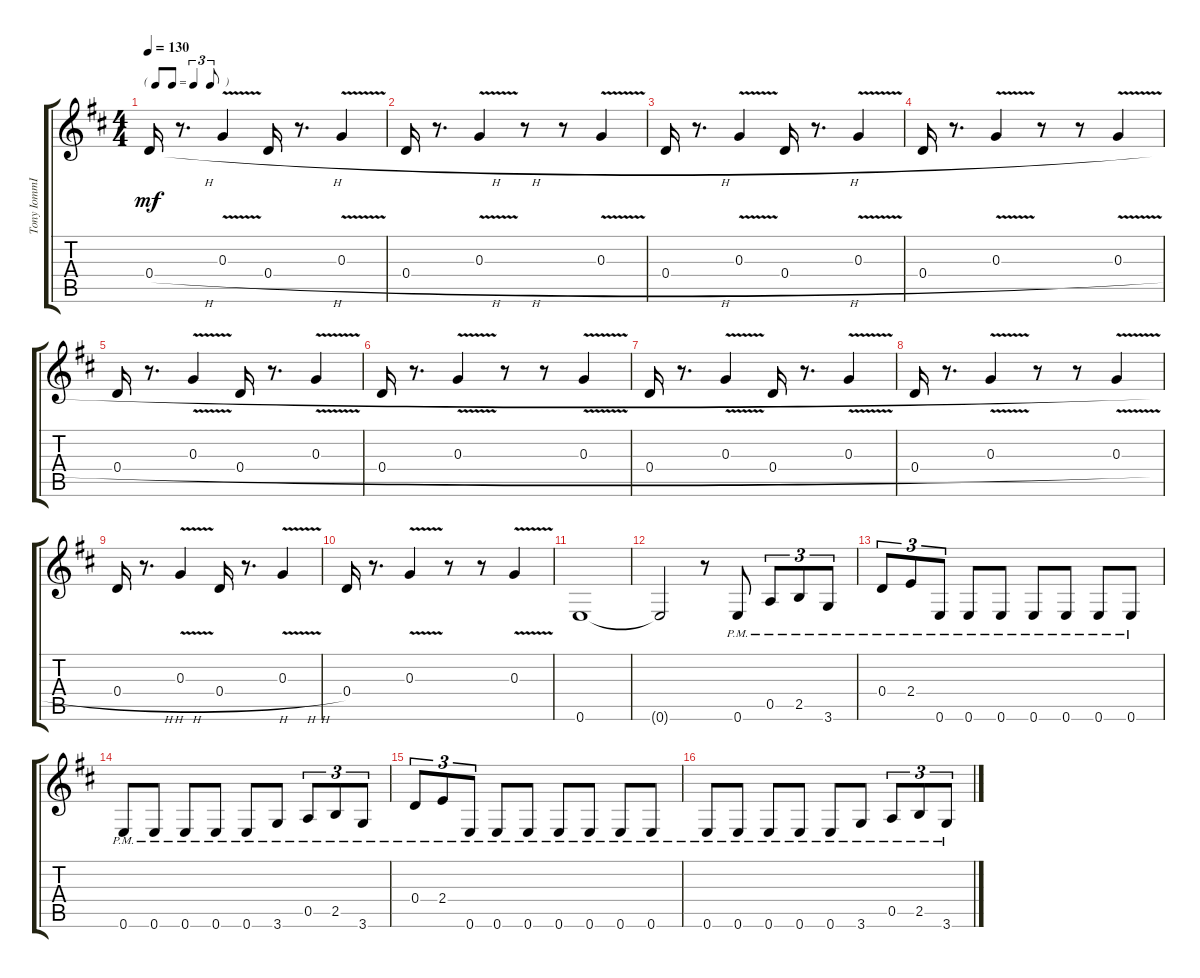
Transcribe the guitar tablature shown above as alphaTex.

\track ("Tony IommI Distortion (Rhythm II)" "Tony IommI") {instrument overdrivenguitar}
\staff {score tabs}
\tuning (E4 B3 G3 D3 A2 E2) {hide}
\ts (4 4)
\tf triplet8th
\tempo 130
\clef g2
\ks d
0.4{h}.16{dy mf} r.8{d} 0.3{v}.4 0.4{h}.16 r.8{d} 0.3{v}.4 |
0.4{h}.16 r.8{d} 0.3{v}.4 r.8 r.8 0.3{v}.4 |
0.4{h}.16 r.8{d} 0.3{v}.4 0.4{h}.16 r.8{d} 0.3{v}.4 |
0.4{h}.16 r.8{d} 0.3{v}.4 r.8 r.8 0.3{v}.4 |
0.4{h}.16 r.8{d} 0.3{v}.4 0.4{h}.16 r.8{d} 0.3{v}.4 |
0.4{h}.16 r.8{d} 0.3{v}.4 r.8 r.8 0.3{v}.4 |
0.4{h}.16 r.8{d} 0.3{v}.4 0.4{h}.16 r.8{d} 0.3{v}.4 |
0.4{h}.16 r.8{d} 0.3{v}.4 r.8 r.8 0.3{v}.4 |
0.4{h}.16 r.8{d} 0.3{v}.4 0.4{h}.16 r.8{d} 0.3{v}.4 |
0.4.16 r.8{d} 0.3{v}.4 r.8 r.8 0.3{v}.4 |
0.6.1 |
0.6{t}.2 r.8 0.6{pm}.8 0.5{pm}.8{tu (3 2)} 2.5{pm}.8{tu (3 2)} 3.6{pm}.8{tu (3 2)} |
0.4{pm}.8{tu (3 2)} 2.4{pm}.8{tu (3 2)} 0.6{pm}.8{tu (3 2)} 0.6{pm}.8 0.6{pm}.8 0.6{pm}.8 0.6{pm}.8 0.6{pm}.8 0.6{pm}.8 |
0.6{pm}.8 0.6{pm}.8 0.6{pm}.8 0.6{pm}.8 0.6{pm}.8 3.6{pm}.8 0.5{pm}.8{tu (3 2)} 2.5{pm}.8{tu (3 2)} 3.6{pm}.8{tu (3 2)} |
0.4{pm}.8{tu (3 2)} 2.4{pm}.8{tu (3 2)} 0.6{pm}.8{tu (3 2)} 0.6{pm}.8 0.6{pm}.8 0.6{pm}.8 0.6{pm}.8 0.6{pm}.8 0.6{pm}.8 |
0.6{pm}.8 0.6{pm}.8 0.6{pm}.8 0.6{pm}.8 0.6{pm}.8 3.6{pm}.8 0.5{pm}.8{tu (3 2)} 2.5{pm}.8{tu (3 2)} 3.6{pm}.8{tu (3 2)}
